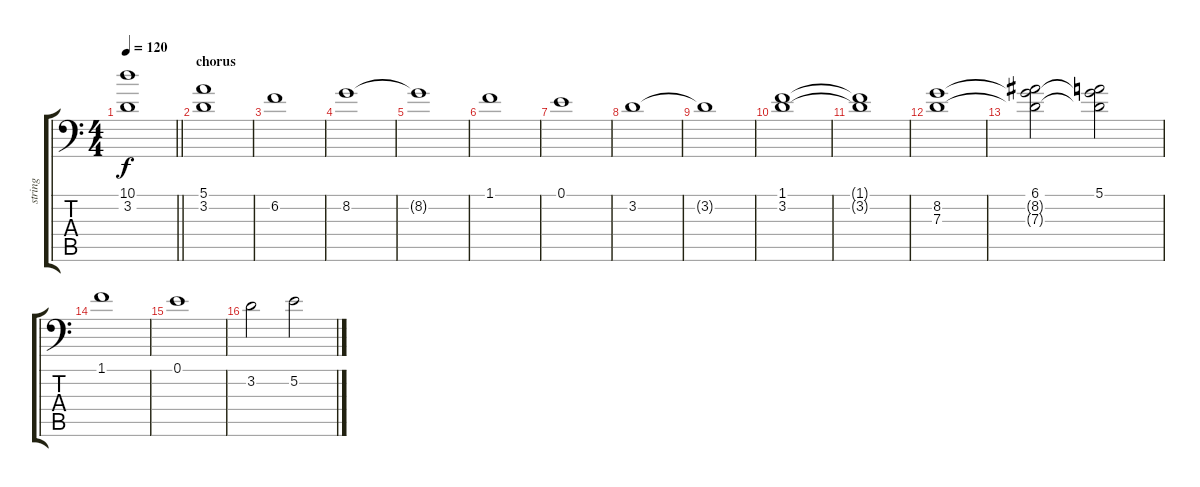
\track ("string" "string") {instrument stringensemble1}
\staff {score tabs}
\tuning (E4 B3 G3 E2 A1 F1) {hide}
\ts (4 4)
\tempo 120
\clef f4
\barLineRight lightlight
\ks c
(10.1{t} 3.2{t}).1{dy f} |
\section ("" "chorus")
(5.1 3.2).1 |
6.2.1 |
8.2.1 |
8.2{t}.1 |
1.1.1 |
0.1.1 |
3.2.1 |
3.2{t}.1 |
(1.1 3.2).1 |
(1.1{t} 3.2{t}).1 |
(8.2 7.3).1 |
(6.1 8.2{t} 7.3{t}).2 (5.1 8.2{t} 7.3{t}).2 |
1.1.1 |
0.1.1 |
3.2.2 5.2.2
